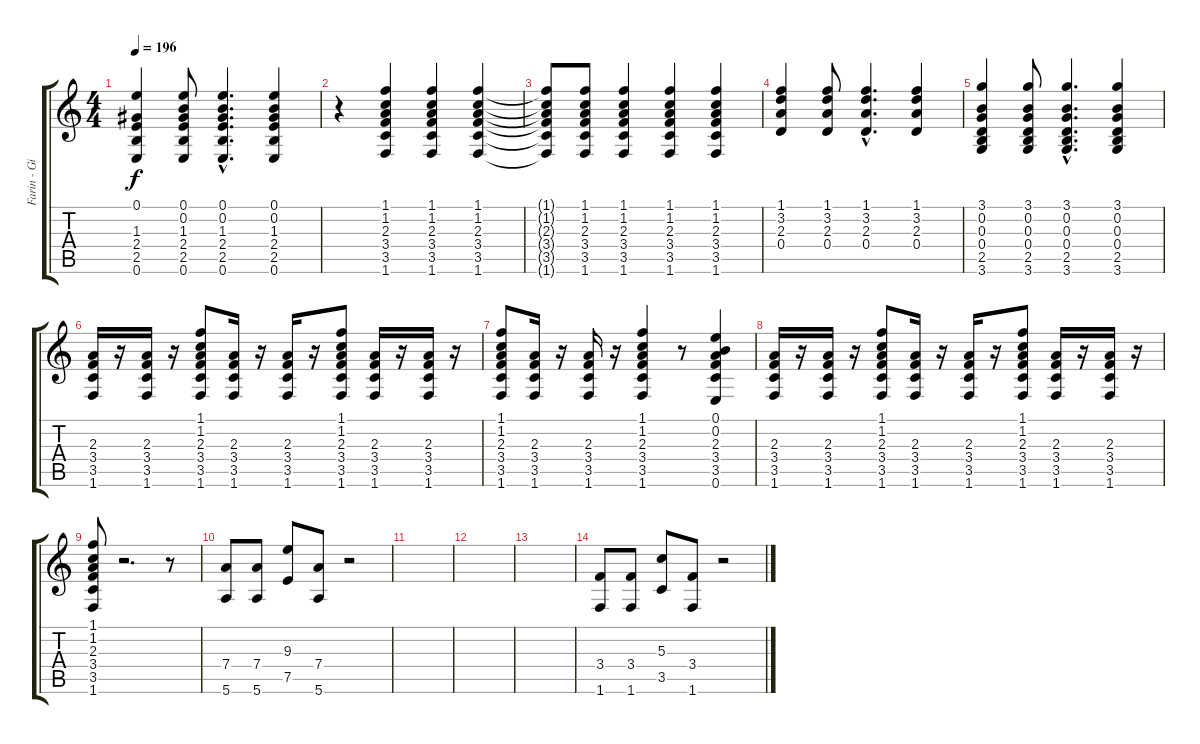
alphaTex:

\track ("Farin - Gitarre 2" "Farin - Gi") {instrument distortionguitar}
\staff {score tabs}
\tuning (E4 B3 G3 D3 A2 E2) {hide}
\ts (4 4)
\tempo 196
\clef g2
\ks c
(0.1 1.3 2.4 2.5 0.6).4{dy f} (0.1 0.2 1.3 2.4 2.5 0.6).8 (0.1{hac} 0.2{hac} 1.3{hac} 2.4{hac} 2.5{hac} 0.6{hac}).4{d} (0.1 0.2 1.3 2.4 2.5 0.6).4 |
r.4 (1.1 1.2 2.3 3.4 3.5 1.6).4 (1.1 1.2 2.3 3.4 3.5 1.6).4 (1.1 1.2 2.3 3.4 3.5 1.6).4 |
(1.1{t} 1.2{t} 2.3{t} 3.4{t} 3.5{t} 1.6{t}).8 (1.1 1.2 2.3 3.4 3.5 1.6).8 (1.1 1.2 2.3 3.4 3.5 1.6).4 (1.1 1.2 2.3 3.4 3.5 1.6).4 (1.1 1.2 2.3 3.4 3.5 1.6).4 |
(1.1 3.2 2.3 0.4).4 (1.1 3.2 2.3 0.4).8 (1.1{hac} 3.2{hac} 2.3{hac} 0.4{hac}).4{d} (1.1 3.2 2.3 0.4).4 |
(3.1 0.2 0.3 0.4 2.5 3.6).4 (3.1 0.2 0.3 0.4 2.5 3.6).8 (3.1{hac} 0.2{hac} 0.3{hac} 0.4{hac} 2.5{hac} 3.6{hac}).4{d} (3.1 0.2 0.3 0.4 2.5 3.6).4 |
(2.3 3.4 3.5 1.6).16 r.16 (2.3 3.4 3.5 1.6).16 r.16 (1.1 1.2 2.3 3.4 3.5 1.6).8 (2.3 3.4 3.5 1.6).16 r.16 (2.3 3.4 3.5 1.6).16 r.16 (1.1 1.2 2.3 3.4 3.5 1.6).8 (2.3 3.4 3.5 1.6).16 r.16 (2.3 3.4 3.5 1.6).16 r.16 |
(1.1 1.2 2.3 3.4 3.5 1.6).8 (2.3 3.4 3.5 1.6).16 r.16 (2.3 3.4 3.5 1.6).16 r.16 (1.1 1.2 2.3 3.4 3.5 1.6).4 r.8 (0.1 0.2 2.3 3.4 3.5 0.6).4 |
(2.3 3.4 3.5 1.6).16 r.16 (2.3 3.4 3.5 1.6).16 r.16 (1.1 1.2 2.3 3.4 3.5 1.6).8 (2.3 3.4 3.5 1.6).16 r.16 (2.3 3.4 3.5 1.6).16 r.16 (1.1 1.2 2.3 3.4 3.5 1.6).8 (2.3 3.4 3.5 1.6).16 r.16 (2.3 3.4 3.5 1.6).16 r.16 |
(1.1 1.2 2.3 3.4 3.5 1.6).8 r.2{d} r.8 |
(7.4 5.6).8 (7.4 5.6).8 (9.3 7.5).8 (7.4 5.6).8 r.2 |
|
|
|
(3.4 1.6).8 (3.4 1.6).8 (5.3 3.5).8 (3.4 1.6).8 r.2
